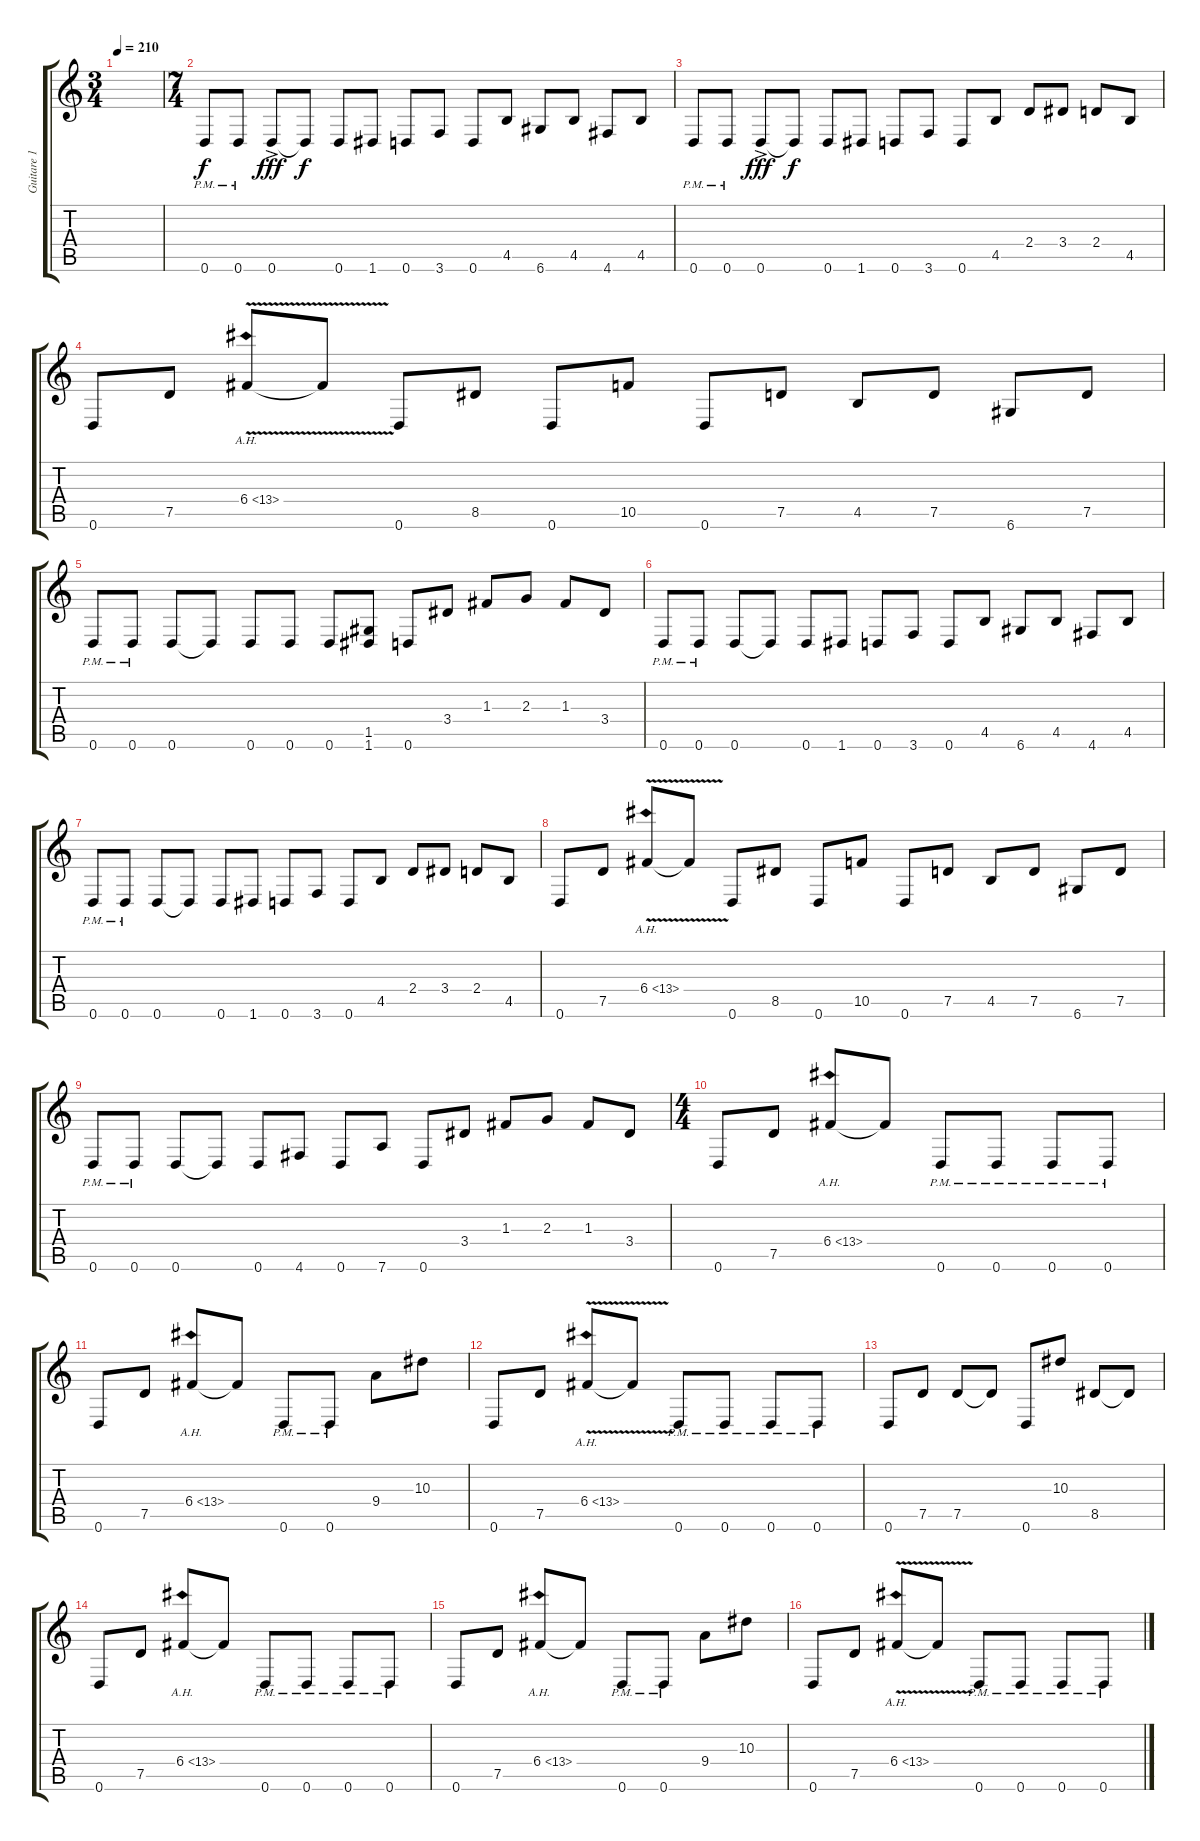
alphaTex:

\track ("Guitare 1" "Guitare 1") {instrument distortionguitar}
\staff {score tabs}
\tuning (D4 A3 F3 C3 G2 D2) {hide}
\ts (3 4)
\tempo 210
\clef g2
\ks c
|
\ts (7 4)
0.6{pm}.8 0.6{pm}.8 0.6{ac}.8{dy fff} 0.6{t}.8{dy f} 0.6.8 1.6.8 0.6.8 3.6.8 0.6.8 4.5.8 6.6.8 4.5.8 4.6.8 4.5.8 |
0.6{pm}.8 0.6{pm}.8 0.6{ac}.8{dy fff} 0.6{t}.8{dy f} 0.6.8 1.6.8 0.6.8 3.6.8 0.6.8 4.5.8 2.4.8 3.4.8 2.4.8 4.5.8 |
0.6.8 7.5.8 6.4{ah 7 v}.8 6.4{t}.8 0.6.8 8.5.8 0.6.8 10.5.8 0.6.8 7.5.8 4.5.8 7.5.8 6.6.8 7.5.8 |
0.6{pm}.8 0.6{pm}.8 0.6.8 0.6{t}.8 0.6.8 0.6.8 0.6.8 (1.5 1.6).8 0.6.8 3.4.8 1.3.8 2.3.8 1.3.8 3.4.8 |
0.6{pm}.8 0.6{pm}.8 0.6.8 0.6{t}.8 0.6.8 1.6.8 0.6.8 3.6.8 0.6.8 4.5.8 6.6.8 4.5.8 4.6.8 4.5.8 |
0.6{pm}.8 0.6{pm}.8 0.6.8 0.6{t}.8 0.6.8 1.6.8 0.6.8 3.6.8 0.6.8 4.5.8 2.4.8 3.4.8 2.4.8 4.5.8 |
0.6.8 7.5.8 6.4{ah 7 v}.8 6.4{t}.8 0.6.8 8.5.8 0.6.8 10.5.8 0.6.8 7.5.8 4.5.8 7.5.8 6.6.8 7.5.8 |
0.6{pm}.8 0.6{pm}.8 0.6.8 0.6{t}.8 0.6.8 4.6.8 0.6.8 7.6.8 0.6.8 3.4.8 1.3.8 2.3.8 1.3.8 3.4.8 |
\ts (4 4)
0.6.8 7.5.8 6.4{ah 7}.8 6.4{t}.8 0.6{pm}.8 0.6{pm}.8 0.6{pm}.8 0.6{pm}.8 |
0.6.8 7.5.8 6.4{ah 7}.8 6.4{t}.8 0.6{pm}.8 0.6{pm}.8 9.4.8 10.3.8 |
0.6.8 7.5.8 6.4{ah 7 v}.8 6.4{t}.8 0.6{pm}.8 0.6{pm}.8 0.6{pm}.8 0.6{pm}.8 |
0.6.8 7.5.8 7.5.8 7.5{t}.8 0.6.8 10.3.8 8.5.8 8.5{t}.8 |
0.6.8 7.5.8 6.4{ah 7}.8 6.4{t}.8 0.6{pm}.8 0.6{pm}.8 0.6{pm}.8 0.6{pm}.8 |
0.6.8 7.5.8 6.4{ah 7}.8 6.4{t}.8 0.6{pm}.8 0.6{pm}.8 9.4.8 10.3.8 |
0.6.8 7.5.8 6.4{ah 7 v}.8 6.4{t}.8 0.6{pm}.8 0.6{pm}.8 0.6{pm}.8 0.6{pm}.8
